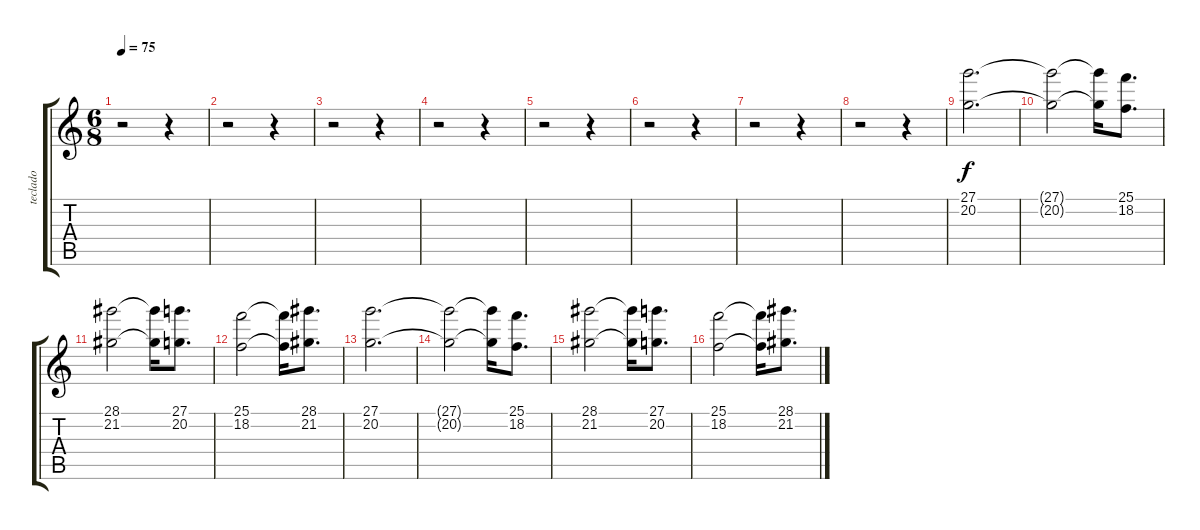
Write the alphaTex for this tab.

\track ("teclado" "teclado") {instrument stringensemble1}
\staff {score tabs}
\tuning (E4 B3 G3 D3 A2 E2) {hide}
\ts (6 8)
\tempo 75
\clef g2
\ks c
r.2{dy f} r.4 |
r.2 r.4 |
r.2 r.4 |
r.2 r.4 |
r.2 r.4 |
r.2 r.4 |
r.2 r.4 |
r.2 r.4 |
(27.1 20.2).2{d} |
(27.1{t} 20.2{t}).2 (27.1{t} 20.2{t}).16 (25.1 18.2).8{d} |
(28.1 21.2).2 (28.1{t} 21.2{t}).16 (27.1 20.2).8{d} |
(25.1 18.2).2 (25.1{t} 18.2{t}).16 (28.1 21.2).8{d} |
(27.1 20.2).2{d} |
(27.1{t} 20.2{t}).2 (27.1{t} 20.2{t}).16 (25.1 18.2).8{d} |
(28.1 21.2).2 (28.1{t} 21.2{t}).16 (27.1 20.2).8{d} |
(25.1 18.2).2 (25.1{t} 18.2{t}).16 (28.1 21.2).8{d}
